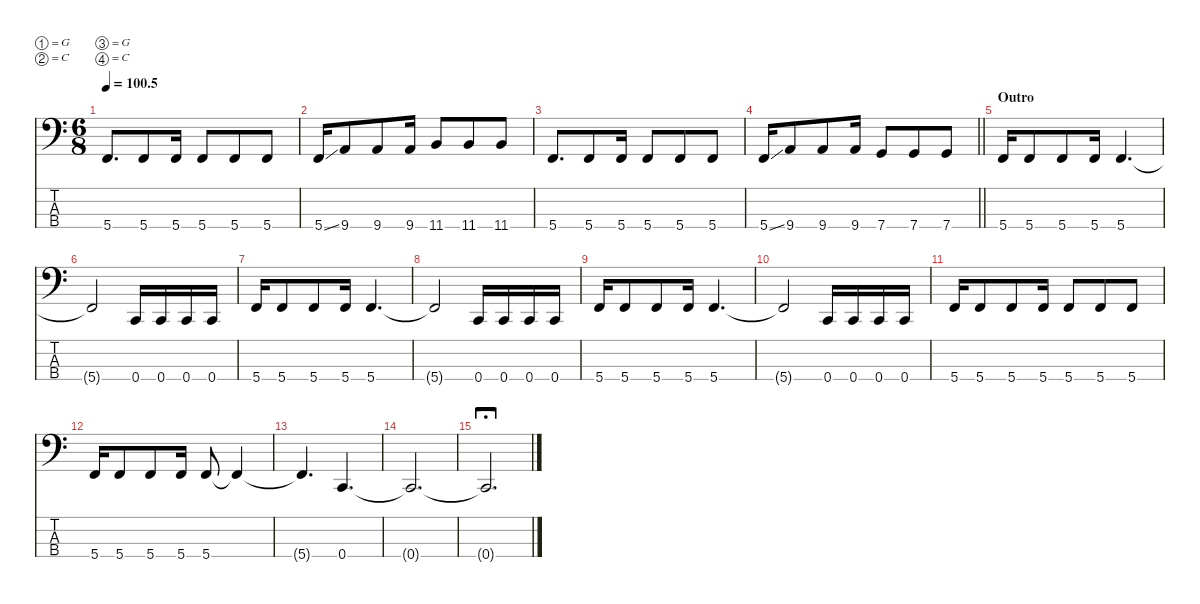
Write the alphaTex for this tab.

\defaultSystemsLayout 4
\hideDynamics
\bracketExtendMode nobrackets
\singleTrackTrackNamePolicy hidden
\multiTrackTrackNamePolicy hidden
\firstSystemTrackNameMode fullname
\firstSystemTrackNameOrientation horizontal
\otherSystemsTrackNameOrientation horizontal
\track ("Bass guitar" "el.bs.") {instrument electricbassfinger}
\staff {score tabs}
\tuning (G2 C2 G1 C1)
\ts (6 8)
\tempo
100.5
\accidentals auto
\clef f4
\ottava regular
\simile none
\ks c
5.4.8{d dy f beam Up} 5.4.8{beam Up} 5.4.16{beam Up} 5.4.8{beam Up} 5.4.8{beam Up} 5.4.8{beam Up} |
5.4{ss}.16{beam Up} 9.4.8{beam Up} 9.4.8{beam Up} 9.4.16{beam Up} 11.4.8{beam Up} 11.4.8{beam Up} 11.4.8{beam Up} |
5.4.8{d beam Up} 5.4.8{beam Up} 5.4.16{beam Up} 5.4.8{beam Up} 5.4.8{beam Up} 5.4.8{beam Up} |
\barLineRight lightlight
5.4{ss}.16{beam Up} 9.4.8{beam Up} 9.4.8{beam Up} 9.4.16{beam Up} 7.4.8{beam Up} 7.4.8{beam Up} 7.4.8{beam Up} |
\section ("" "Outro")
5.4.16{beam Up} 5.4.8{beam Up} 5.4.8{beam Up} 5.4.16{beam Up} 5.4.4{d beam Up} |
5.4{t}.2{beam Up} 0.4.16{beam Up} 0.4.16{beam Up} 0.4.16{beam Up} 0.4.16{beam Up} |
5.4.16{beam Up} 5.4.8{beam Up} 5.4.8{beam Up} 5.4.16{beam Up} 5.4.4{d beam Up} |
5.4{t}.2{beam Up} 0.4.16{beam Up} 0.4.16{beam Up} 0.4.16{beam Up} 0.4.16{beam Up} |
5.4.16{beam Up} 5.4.8{beam Up} 5.4.8{beam Up} 5.4.16{beam Up} 5.4.4{d beam Up} |
5.4{t}.2{beam Up} 0.4.16{beam Up} 0.4.16{beam Up} 0.4.16{beam Up} 0.4.16{beam Up} |
5.4.16{beam Up} 5.4.8{beam Up} 5.4.8{beam Up} 5.4.16{beam Up} 5.4.8{beam Up} 5.4.8{beam Up} 5.4.8{beam Up} |
5.4.16{beam Up} 5.4.8{beam Up} 5.4.8{beam Up} 5.4.16{beam Up} 5.4.8{beam Up} 5.4{t}.4{beam Up} |
5.4{t}.4{d beam Up} 0.4.4{d beam Up} |
0.4{t}.2{d beam Up} |
0.4{t}.2{d fermata (long 1) beam Up}
